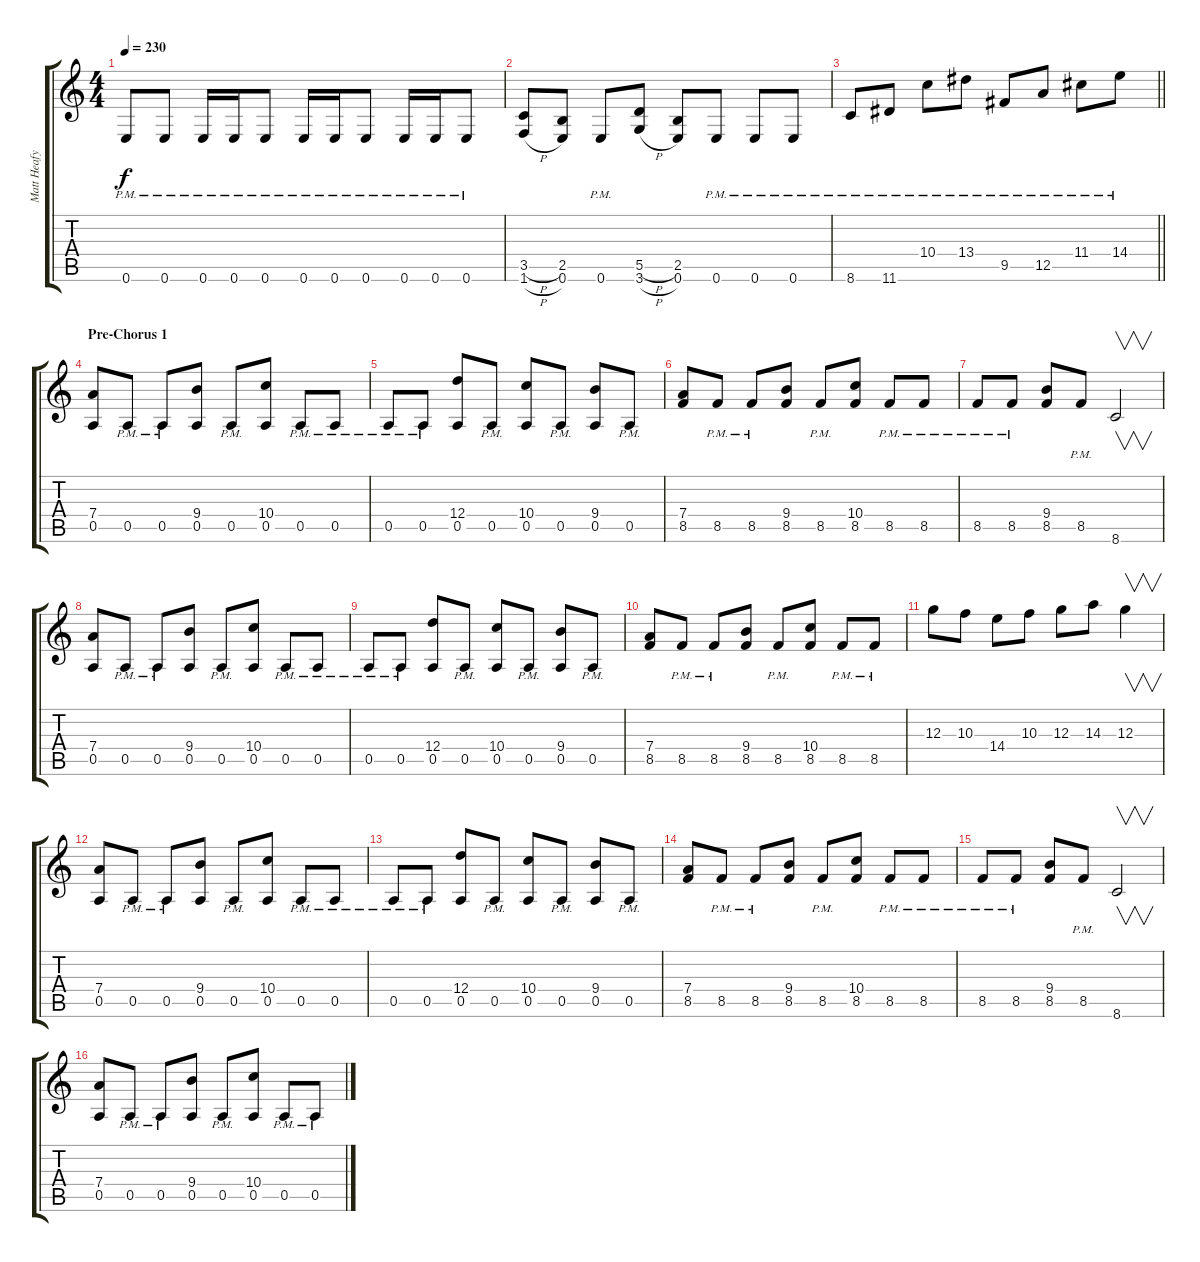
\track ("Matt Heafy" "Matt Heafy") {instrument distortionguitar}
\staff {score tabs}
\tuning (E4 B3 G3 D3 A2 E2) {hide}
\ts (4 4)
\tempo 230
\clef g2
\ks c
0.6{pm}.8{dy f} 0.6{pm}.8 0.6{pm}.16 0.6{pm}.16 0.6{pm}.8 0.6{pm}.16 0.6{pm}.16 0.6{pm}.8 0.6{pm}.16 0.6{pm}.16 0.6{pm}.8 |
(3.5{h} 1.6{h}).8 (2.5 0.6).8 0.6{pm}.8 (5.5{h} 3.6{h}).8 (2.5 0.6).8 0.6{pm}.8 0.6{pm}.8 0.6{pm}.8 |
\barLineRight lightlight
8.6{pm}.8 11.6{pm}.8 10.4{pm}.8 13.4{pm}.8 9.5{pm}.8 12.5{pm}.8 11.4{pm}.8 14.4{pm}.8 |
\section ("" "Pre-Chorus 1")
(7.4 0.5).8 0.5{pm}.8 0.5{pm}.8 (9.4 0.5).8 0.5{pm}.8 (10.4 0.5).8 0.5{pm}.8 0.5{pm}.8 |
0.5{pm}.8 0.5{pm}.8 (12.4 0.5).8 0.5{pm}.8 (10.4 0.5).8 0.5{pm}.8 (9.4 0.5).8 0.5{pm}.8 |
(7.4 8.5).8 8.5{pm}.8 8.5{pm}.8 (9.4 8.5).8 8.5{pm}.8 (10.4 8.5).8 8.5{pm}.8 8.5{pm}.8 |
8.5{pm}.8 8.5{pm}.8 (9.4 8.5).8 8.5{pm}.8 8.6.2{v} |
(7.4 0.5).8 0.5{pm}.8 0.5{pm}.8 (9.4 0.5).8 0.5{pm}.8 (10.4 0.5).8 0.5{pm}.8 0.5{pm}.8 |
0.5{pm}.8 0.5{pm}.8 (12.4 0.5).8 0.5{pm}.8 (10.4 0.5).8 0.5{pm}.8 (9.4 0.5).8 0.5{pm}.8 |
(7.4 8.5).8 8.5{pm}.8 8.5{pm}.8 (9.4 8.5).8 8.5{pm}.8 (10.4 8.5).8 8.5{pm}.8 8.5{pm}.8 |
12.3.8 10.3.8 14.4.8 10.3.8 12.3.8 14.3.8 12.3.4{v} |
(7.4 0.5).8 0.5{pm}.8 0.5{pm}.8 (9.4 0.5).8 0.5{pm}.8 (10.4 0.5).8 0.5{pm}.8 0.5{pm}.8 |
0.5{pm}.8 0.5{pm}.8 (12.4 0.5).8 0.5{pm}.8 (10.4 0.5).8 0.5{pm}.8 (9.4 0.5).8 0.5{pm}.8 |
(7.4 8.5).8 8.5{pm}.8 8.5{pm}.8 (9.4 8.5).8 8.5{pm}.8 (10.4 8.5).8 8.5{pm}.8 8.5{pm}.8 |
8.5{pm}.8 8.5{pm}.8 (9.4 8.5).8 8.5{pm}.8 8.6.2{v} |
(7.4 0.5).8 0.5{pm}.8 0.5{pm}.8 (9.4 0.5).8 0.5{pm}.8 (10.4 0.5).8 0.5{pm}.8 0.5{pm}.8
